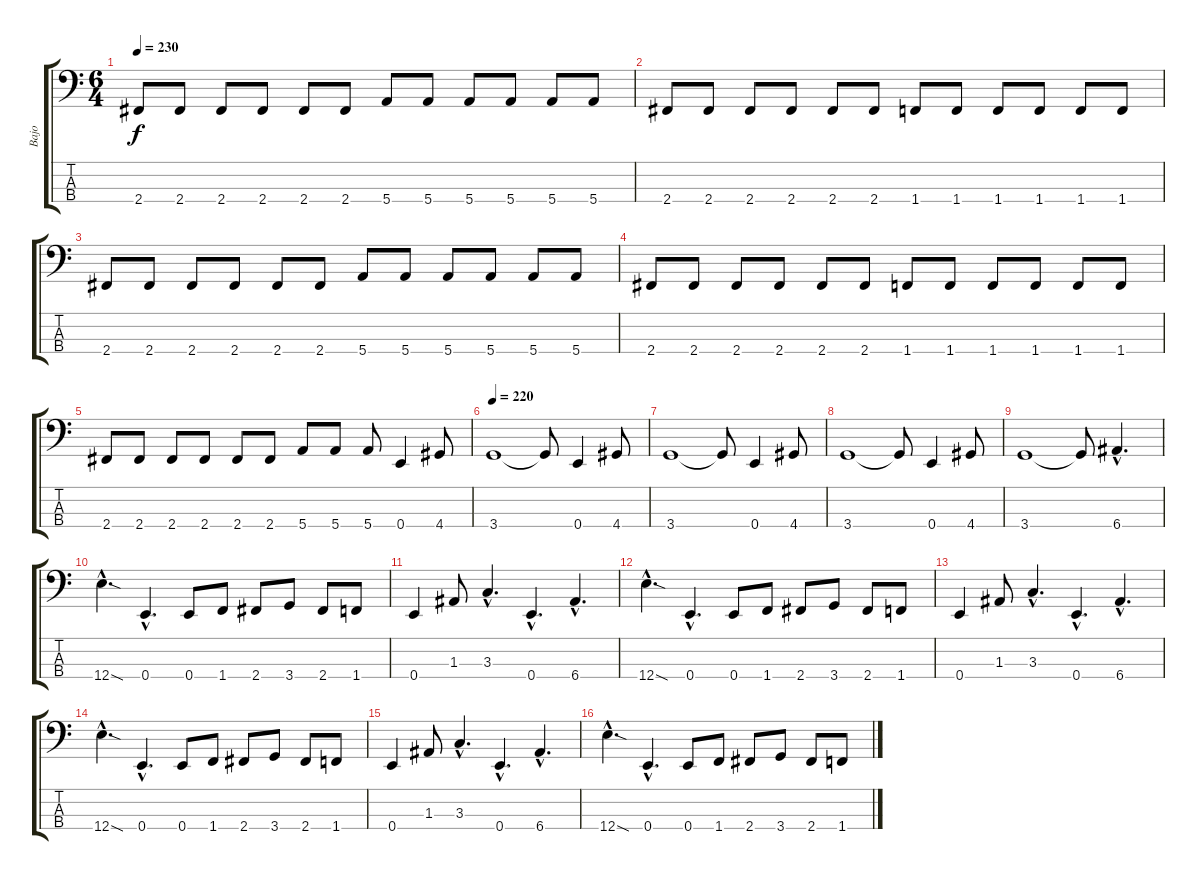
\track ("Bajo" "Bajo") {instrument electricbasspick}
\staff {score tabs}
\tuning (G2 D2 A1 E1) {hide}
\ts (6 4)
\tempo 230
\clef f4
\ks c
2.4.8{dy f} 2.4.8 2.4.8 2.4.8 2.4.8 2.4.8 5.4.8 5.4.8 5.4.8 5.4.8 5.4.8 5.4.8 |
2.4.8 2.4.8 2.4.8 2.4.8 2.4.8 2.4.8 1.4.8 1.4.8 1.4.8 1.4.8 1.4.8 1.4.8 |
2.4.8 2.4.8 2.4.8 2.4.8 2.4.8 2.4.8 5.4.8 5.4.8 5.4.8 5.4.8 5.4.8 5.4.8 |
2.4.8 2.4.8 2.4.8 2.4.8 2.4.8 2.4.8 1.4.8 1.4.8 1.4.8 1.4.8 1.4.8 1.4.8 |
2.4.8 2.4.8 2.4.8 2.4.8 2.4.8 2.4.8 5.4.8 5.4.8 5.4.8 0.4.4 4.4.8 |
\tempo 220
3.4.1 3.4{t}.8 0.4.4 4.4.8 |
3.4.1 3.4{t}.8 0.4.4 4.4.8 |
3.4.1 3.4{t}.8 0.4.4 4.4.8 |
3.4.1 3.4{t}.8 6.4{hac}.4{d} |
12.4{sod hac}.4{d} 0.4{hac}.4{d} 0.4.8 1.4.8 2.4.8 3.4.8 2.4.8 1.4.8 |
0.4.4 1.3.8 3.3{hac}.4{d} 0.4{hac}.4{d} 6.4{hac}.4{d} |
12.4{sod hac}.4{d} 0.4{hac}.4{d} 0.4.8 1.4.8 2.4.8 3.4.8 2.4.8 1.4.8 |
0.4.4 1.3.8 3.3{hac}.4{d} 0.4{hac}.4{d} 6.4{hac}.4{d} |
12.4{sod hac}.4{d} 0.4{hac}.4{d} 0.4.8 1.4.8 2.4.8 3.4.8 2.4.8 1.4.8 |
0.4.4 1.3.8 3.3{hac}.4{d} 0.4{hac}.4{d} 6.4{hac}.4{d} |
12.4{sod hac}.4{d} 0.4{hac}.4{d} 0.4.8 1.4.8 2.4.8 3.4.8 2.4.8 1.4.8
